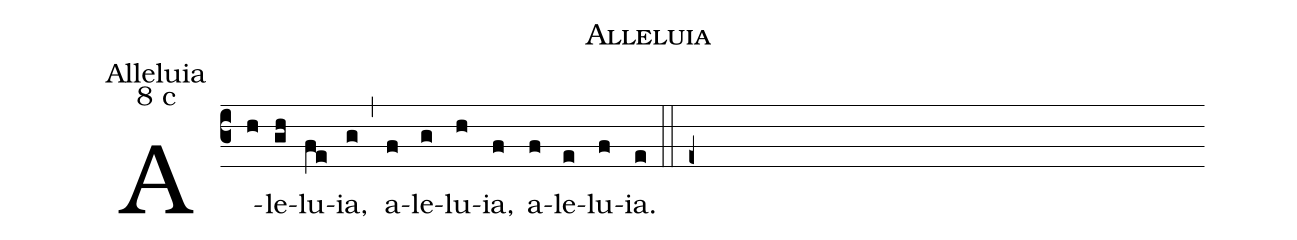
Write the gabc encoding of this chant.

name: Alleluia;
office-part: Alleluia;
mode: 8;
mode-differentia: c;
%%
(c3)

A(h)le(gh)lu(fe)ia,(g) (,) a(f)le(g)lu(h)ia,(f) a(f)le(e)lu(f)ia.(e)

(::)

(e+)
